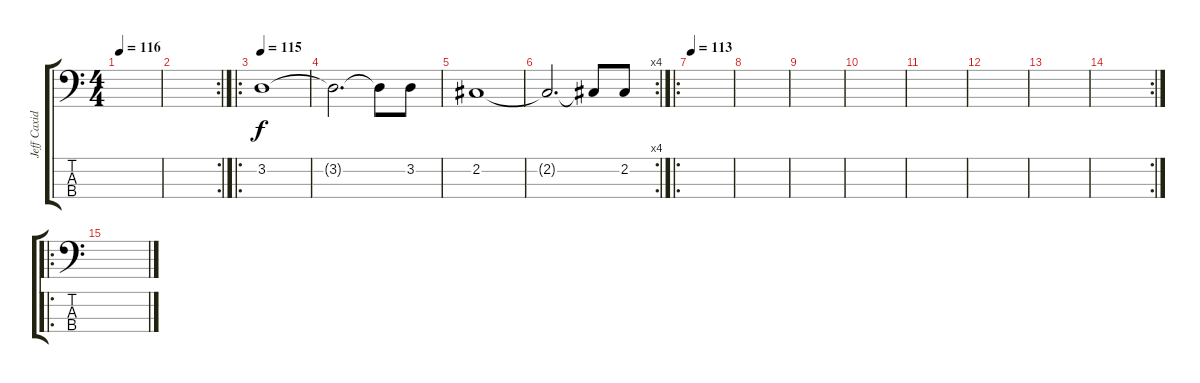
\track ("Jeff Caxide" "Jeff Caxid") {instrument electricbassfinger}
\staff {score tabs}
\tuning (E2 B1 Gb1 B0) {hide}
\ts (4 4)
\tempo 116
\clef f4
\ks c
|
\rc 2
|
\ro
\tempo 115
3.2.1 |
3.2{t}.2{d} 3.2{t}.8 3.2.8 |
2.2.1 |
\rc 4
2.2{t}.2{d} 2.2{t}.8 2.2.8 |
\ro
\tempo 113
|
|
|
|
|
|
|
\rc 2
|
\ro
